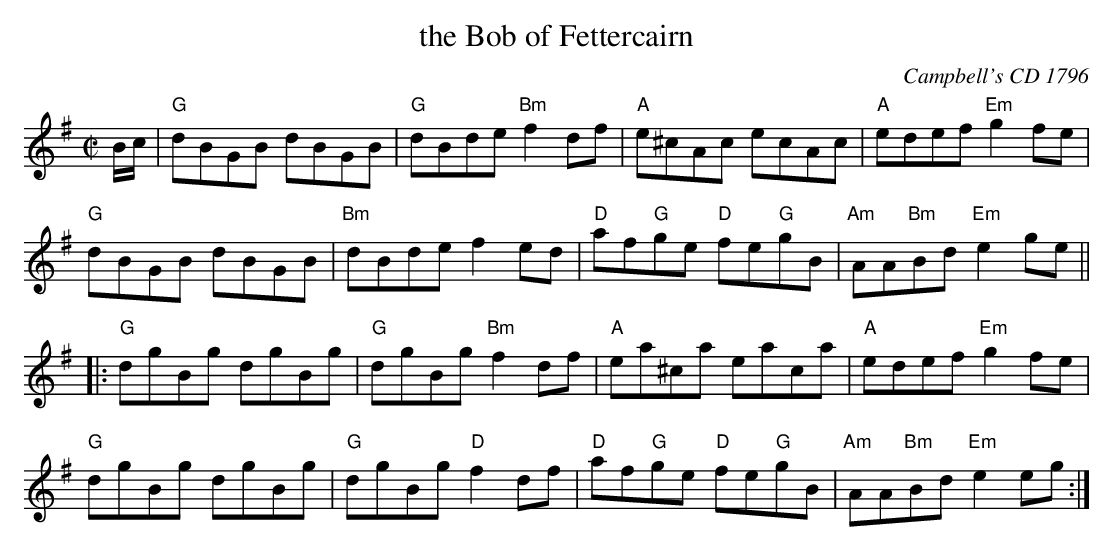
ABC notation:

X:1
T: the Bob of Fettercairn
O: Campbell's CD 1796
M: C|
L: 1/8
K: G
B/c/ |\
"G"dBGB dBGB | "G"dBde "Bm"f2df | "A"e^cAc ecAc | "A"edef "Em"g2fe |
"G"dBGB dBGB | "Bm"dBde f2ed | "D"af"G"ge "D"fe"G"gB | "Am"AA"Bm"Bd "Em"e2ge ||
|:\
"G"dgBg dgBg | "G"dgBg "Bm"f2df | "A"ea^ca eaca | "A"edef "Em"g2fe |
"G"dgBg dgBg | "G"dgBg "D"f2df | "D"af"G"ge "D"fe"G"gB | "Am"AA"Bm"Bd "Em"e2eg :|
